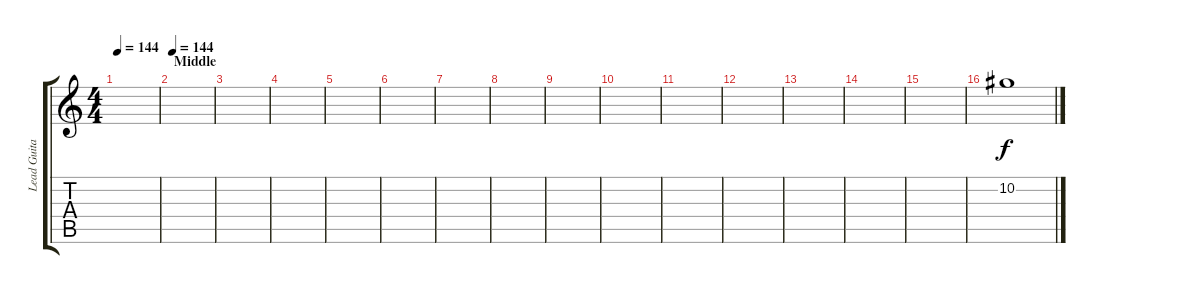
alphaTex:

\track ("Lead Guitar Overdub" "Lead Guita") {instrument distortionguitar}
\staff {score tabs}
\tuning (Eb4 Bb3 Gb3 Db3 Ab2 Eb2) {hide}
\ts (4 4)
\tempo 144
\clef g2
\ks c
|
\section ("" "Middle")
\tempo 144
|
|
|
|
|
|
|
|
|
|
|
|
|
|
10.2.1
